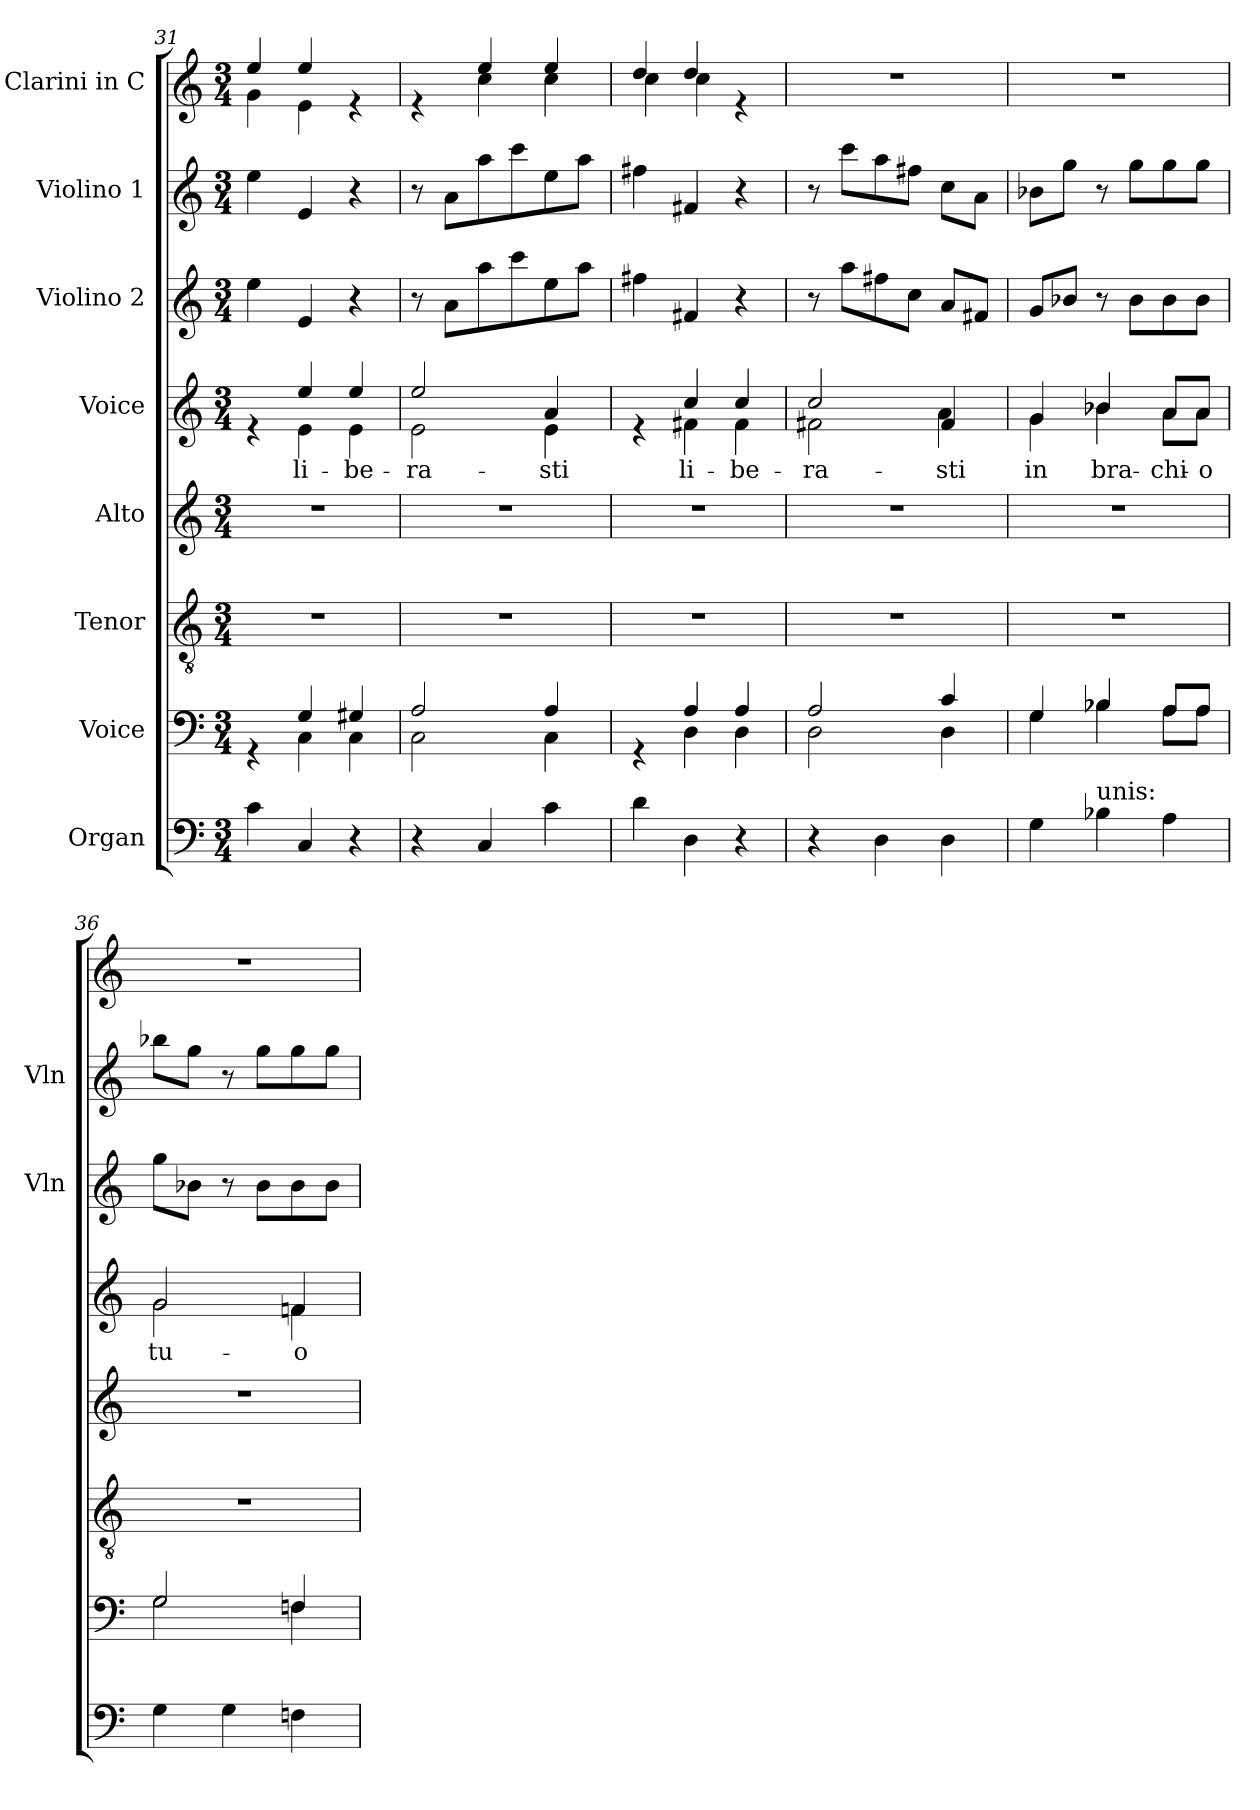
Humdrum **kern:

**kern	**kern	**kern	**kern	**kern	**text	**kern	**kern	**kern
*part8	*part7	*part6	*part5	*part4	*part4	*part3	*part2	*part1
*staff8	*staff7	*staff6	*staff5	*staff4	*staff4	*staff3	*staff2	*staff1
*I"Organ	*I"Voice	*I"Tenor	*I"Alto	*I"Voice	*	*I"Violino 2	*I"Violino 1	*I"Clarini in C
*	*	*	*	*	*	*I'Vln	*I'Vln	*
*clefF4	*clefF4	*clefGv2	*clefG2	*clefG2	*	*clefG2	*clefG2	*clefG2
*k[]	*k[]	*k[]	*k[]	*k[]	*	*k[]	*k[]	*k[]
*M3/4	*M3/4	*M3/4	*M3/4	*M3/4	*	*M3/4	*M3/4	*M3/4
=31	=31	=31	=31	=31	=31	=31	=31	=31
*	*^	*	*	*^	*	*	*	*^
4c\	4rGG	4ryy	2.r	2.r	4re	4ryy	.	4ee\	4ee\	4ee/	4g\
!	!	!	!	!	!	!	!LO:LY:b	!	!	!	!
4C/	4G/	4C\	.	.	4ee/	4e\	li-	4e/	4e/	4ee/	4e\
!	!	!	!	!	!	!	!LO:LY:b	!	!	!	!
4r	4G#X/	4C\	.	.	4ee/	4e\	-be-	4r	4r	4re	4ryy
=32	=32	=32	=32	=32	=32	=32	=32	=32	=32	=32	=32
!	!	!	!	!	!	!	!LO:LY:b	!	!	!	!
4r	2A/	2C\	2.r	2.r	2ee/	2e\	-ra-	8r	8r	4re	4ryy
.	.	.	.	.	.	.	.	8a\L	8a\L	.	.
4C/	.	.	.	.	.	.	.	8aa\	8aa\	4ee/	4cc\
.	.	.	.	.	.	.	.	8ccc\	8ccc\	.	.
!	!	!	!	!	!	!	!LO:LY:b	!	!	!	!
4c\	4A/	4C\	.	.	4a/	4e\	-sti	8ee\	8ee\	4ee/	4cc\
.	.	.	.	.	.	.	.	8aa\J	8aa\J	.	.
=33	=33	=33	=33	=33	=33	=33	=33	=33	=33	=33	=33
4d\	4rGG	4ryy	2.r	2.r	4re	4ryy	.	4ff#X\	4ff#X\	4dd/	4cc\
!	!	!	!	!	!	!	!LO:LY:b	!	!	!	!
4D\	4A/	4D\	.	.	4cc/	4f#X\	li-	4f#X/	4f#X/	4dd/	4cc\
!	!	!	!	!	!	!	!LO:LY:b	!	!	!	!
4r	4A/	4D\	.	.	4cc/	4f#\	-be-	4r	4r	4re	4ryy
=34	=34	=34	=34	=34	=34	=34	=34	=34	=34	=34	=34
!	!	!	!	!	!	!	!LO:LY:b	!	!	!	!
*	*	*	*	*	*	*	*	*	*	*v	*v
4r	2A/	2D\	2.r	2.r	2cc/	2f#X\	-ra-	8r	8r	2.r
.	.	.	.	.	.	.	.	8aa\L	8ccc\L	.
4D\	.	.	.	.	.	.	.	8ff#X\	8aa\	.
.	.	.	.	.	.	.	.	8cc\J	8ff#X\J	.
!	!	!	!	!	!	!	!LO:LY:b	!	!	!
4D\	4c/	4D\	.	.	4f#/	4a\	-sti	8a/L	8cc\L	.
.	.	.	.	.	.	.	.	8f#X/J	8a\J	.
=35	=35	=35	=35	=35	=35	=35	=35	=35	=35	=35
!	!	!	!	!	!	!	!LO:LY:b	!	!	!
4G\	4G/	4G\	2.r	2.r	4g/	4g\	in	8g/L	8b-X\L	2.r
.	.	.	.	.	.	.	.	8b-X/J	8gg\J	.
!LO:TX:a:t=unis&colon;	!	!	!	!	!	!	!	!	!	!
!	!	!	!	!	!	!	!LO:LY:b	!	!	!
4B-X\	4B-X/	4B-\	.	.	4b-X/	4b-\	bra-	8r	8r	.
.	.	.	.	.	.	.	.	8b-\L	8gg\L	.
!	!	!	!	!	!	!	!LO:LY:b	!	!	!
4A\	8A/L	8A\L	.	.	8a/L	8a\L	-chi-	8b-\	8gg\	.
!	!	!	!	!	!	!	!LO:LY:b	!	!	!
.	8A/J	8A\J	.	.	8a/J	8a\J	-o	8b-\J	8gg\J	.
=36	=36	=36	=36	=36	=36	=36	=36	=36	=36	=36
!	!	!	!	!	!	!	!LO:LY:b	!	!	!
4G\	2G/	2G\	2.r	2.r	2g/	2g\	tu-	8gg\L	8bb-X\L	2.r
.	.	.	.	.	.	.	.	8b-X\J	8gg\J	.
4G\	.	.	.	.	.	.	.	8r	8r	.
.	.	.	.	.	.	.	.	8b-\L	8gg\L	.
!	!	!	!	!	!	!	!LO:LY:b	!	!	!
4Fn\	4Fn/	4F\	.	.	4fn/	4f\	-o	8b-\	8gg\	.
.	.	.	.	.	.	.	.	8b-\J	8gg\J	.
*	*v	*v	*	*	*v	*v	*	*	*	*
=	=	=	=	=	=	=	=	=
*-	*-	*-	*-	*-	*-	*-	*-	*-
